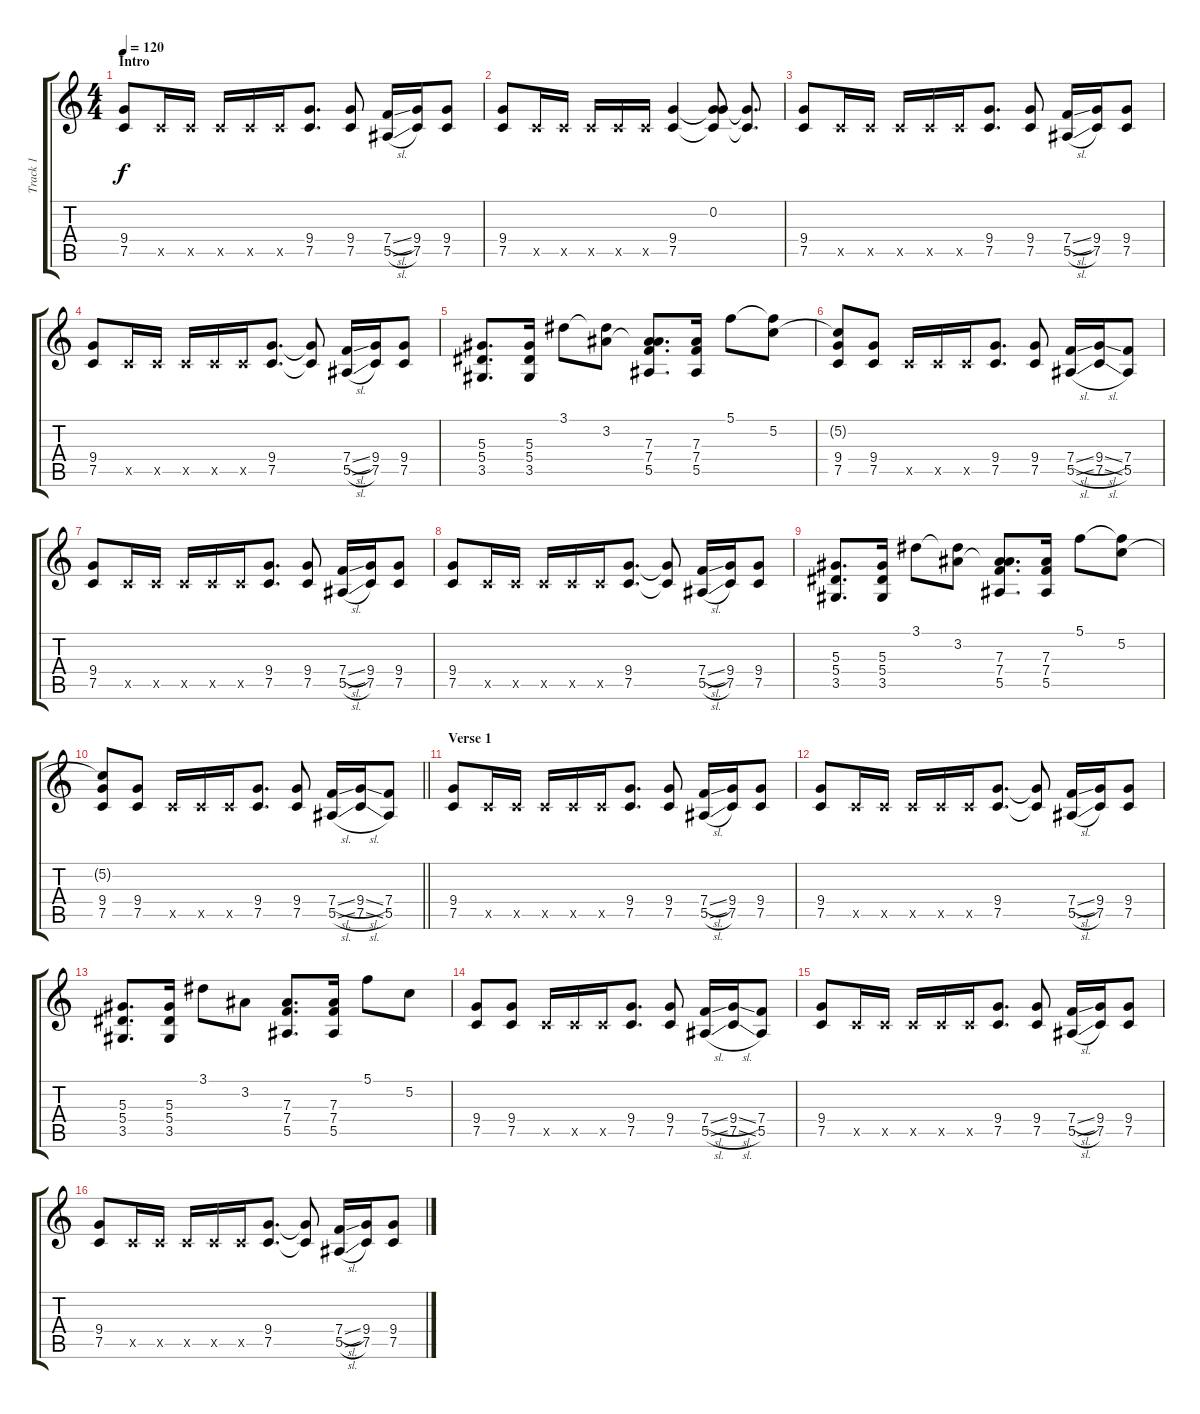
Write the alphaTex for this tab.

\track ("Track 1" "Track 1") {instrument distortionguitar}
\staff {score tabs}
\tuning (C4 G3 Eb3 Bb2 F2 C2) {hide}
\ts (4 4)
\section ("" "Intro")
\tempo 120
\clef g2
\ks c
(9.4 7.5).8{dy f instrument distortionguitar} 7.5{x}.16 7.5{x}.16 7.5{x}.16 7.5{x}.16 7.5{x}.16 (9.4 7.5).8{d} (9.4 7.5).8 (7.4{sl} 5.5{sl}).16 (9.4 7.5).16 (9.4 7.5).8 |
(9.4 7.5).8 7.5{x}.16 7.5{x}.16 7.5{x}.16 7.5{x}.16 7.5{x}.16 (9.4 7.5).4 (0.2 9.4{t} 7.5{t}).8 (9.4{t} 7.5{t}).8{d} |
(9.4 7.5).8 7.5{x}.16 7.5{x}.16 7.5{x}.16 7.5{x}.16 7.5{x}.16 (9.4 7.5).8{d} (9.4 7.5).8 (7.4{sl} 5.5{sl}).16 (9.4 7.5).16 (9.4 7.5).8 |
(9.4 7.5).8 7.5{x}.16 7.5{x}.16 7.5{x}.16 7.5{x}.16 7.5{x}.16 (9.4 7.5).8{d} (9.4{t} 7.5{t}).8 (7.4{sl} 5.5{sl}).16 (9.4 7.5).16 (9.4 7.5).8 |
(5.3 5.4 3.5).8{d} (5.3 5.4 3.5).16 3.1.8 (3.1{t} 3.2).8 (3.2{t} 7.3 7.4 5.5).8{d} (7.3 7.4 5.5).16 5.1.8 (5.1{t} 5.2).8 |
(5.2{t} 9.4 7.5).8 (9.4 7.5).8 7.5{x}.16 7.5{x}.16 7.5{x}.16 (9.4 7.5).8{d} (9.4 7.5).8 (7.4{sl} 5.5{sl}).16 (9.4{sl} 7.5{sl}).16 (7.4 5.5).8 |
(9.4 7.5).8 7.5{x}.16 7.5{x}.16 7.5{x}.16 7.5{x}.16 7.5{x}.16 (9.4 7.5).8{d} (9.4 7.5).8 (7.4{sl} 5.5{sl}).16 (9.4 7.5).16 (9.4 7.5).8 |
(9.4 7.5).8 7.5{x}.16 7.5{x}.16 7.5{x}.16 7.5{x}.16 7.5{x}.16 (9.4 7.5).8{d} (9.4{t} 7.5{t}).8 (7.4{sl} 5.5{sl}).16 (9.4 7.5).16 (9.4 7.5).8 |
(5.3 5.4 3.5).8{d} (5.3 5.4 3.5).16 3.1.8 (3.1{t} 3.2).8 (3.2{t} 7.3 7.4 5.5).8{d} (7.3 7.4 5.5).16 5.1.8 (5.1{t} 5.2).8 |
\barLineRight lightlight
(5.2{t} 9.4 7.5).8 (9.4 7.5).8 7.5{x}.16 7.5{x}.16 7.5{x}.16 (9.4 7.5).8{d} (9.4 7.5).8 (7.4{sl} 5.5{sl}).16 (9.4{sl} 7.5{sl}).16 (7.4 5.5).8 |
\section ("" "Verse 1")
(9.4 7.5).8 7.5{x}.16 7.5{x}.16 7.5{x}.16 7.5{x}.16 7.5{x}.16 (9.4 7.5).8{d} (9.4 7.5).8 (7.4{sl} 5.5{sl}).16 (9.4 7.5).16 (9.4 7.5).8 |
(9.4 7.5).8 7.5{x}.16 7.5{x}.16 7.5{x}.16 7.5{x}.16 7.5{x}.16 (9.4 7.5).8{d} (9.4{t} 7.5{t}).8 (7.4{sl} 5.5{sl}).16 (9.4 7.5).16 (9.4 7.5).8 |
(5.3 5.4 3.5).8{d} (5.3 5.4 3.5).16 3.1.8 3.2.8 (7.3 7.4 5.5).8{d} (7.3 7.4 5.5).16 5.1.8 5.2.8 |
(9.4 7.5).8 (9.4 7.5).8 7.5{x}.16 7.5{x}.16 7.5{x}.16 (9.4 7.5).8{d} (9.4 7.5).8 (7.4{sl} 5.5{sl}).16 (9.4{sl} 7.5{sl}).16 (7.4 5.5).8 |
(9.4 7.5).8 7.5{x}.16 7.5{x}.16 7.5{x}.16 7.5{x}.16 7.5{x}.16 (9.4 7.5).8{d} (9.4 7.5).8 (7.4{sl} 5.5{sl}).16 (9.4 7.5).16 (9.4 7.5).8 |
(9.4 7.5).8 7.5{x}.16 7.5{x}.16 7.5{x}.16 7.5{x}.16 7.5{x}.16 (9.4 7.5).8{d} (9.4{t} 7.5{t}).8 (7.4{sl} 5.5{sl}).16 (9.4 7.5).16 (9.4 7.5).8
